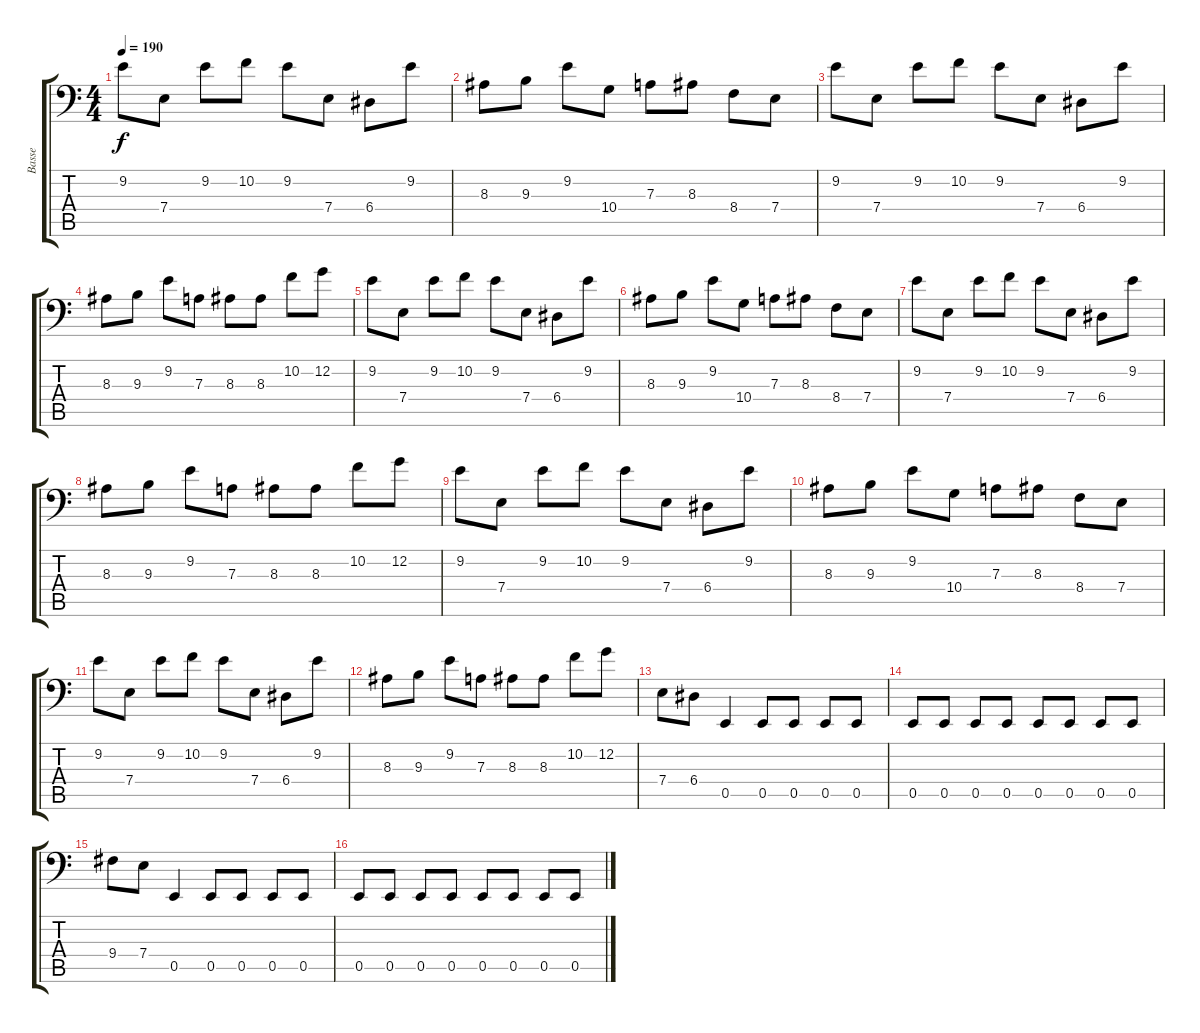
\track ("Basse" "Basse") {instrument electricbassfinger}
\staff {score tabs}
\tuning (C3 G2 D2 A1 E1 B0) {hide}
\ts (4 4)
\tempo 190
\clef f4
\ks c
9.2.8{dy f} 7.4.8 9.2.8 10.2.8 9.2.8 7.4.8 6.4.8 9.2.8 |
8.3.8 9.3.8 9.2.8 10.4.8 7.3.8 8.3.8 8.4.8 7.4.8 |
9.2.8 7.4.8 9.2.8 10.2.8 9.2.8 7.4.8 6.4.8 9.2.8 |
8.3.8 9.3.8 9.2.8 7.3.8 8.3.8 8.3.8 10.2.8 12.2.8 |
9.2.8 7.4.8 9.2.8 10.2.8 9.2.8 7.4.8 6.4.8 9.2.8 |
8.3.8 9.3.8 9.2.8 10.4.8 7.3.8 8.3.8 8.4.8 7.4.8 |
9.2.8 7.4.8 9.2.8 10.2.8 9.2.8 7.4.8 6.4.8 9.2.8 |
8.3.8 9.3.8 9.2.8 7.3.8 8.3.8 8.3.8 10.2.8 12.2.8 |
9.2.8 7.4.8 9.2.8 10.2.8 9.2.8 7.4.8 6.4.8 9.2.8 |
8.3.8 9.3.8 9.2.8 10.4.8 7.3.8 8.3.8 8.4.8 7.4.8 |
9.2.8 7.4.8 9.2.8 10.2.8 9.2.8 7.4.8 6.4.8 9.2.8 |
8.3.8 9.3.8 9.2.8 7.3.8 8.3.8 8.3.8 10.2.8 12.2.8 |
7.4.8 6.4.8 0.5.4 0.5.8 0.5.8 0.5.8 0.5.8 |
0.5.8 0.5.8 0.5.8 0.5.8 0.5.8 0.5.8 0.5.8 0.5.8 |
9.4.8 7.4.8 0.5.4 0.5.8 0.5.8 0.5.8 0.5.8 |
0.5.8 0.5.8 0.5.8 0.5.8 0.5.8 0.5.8 0.5.8 0.5.8
